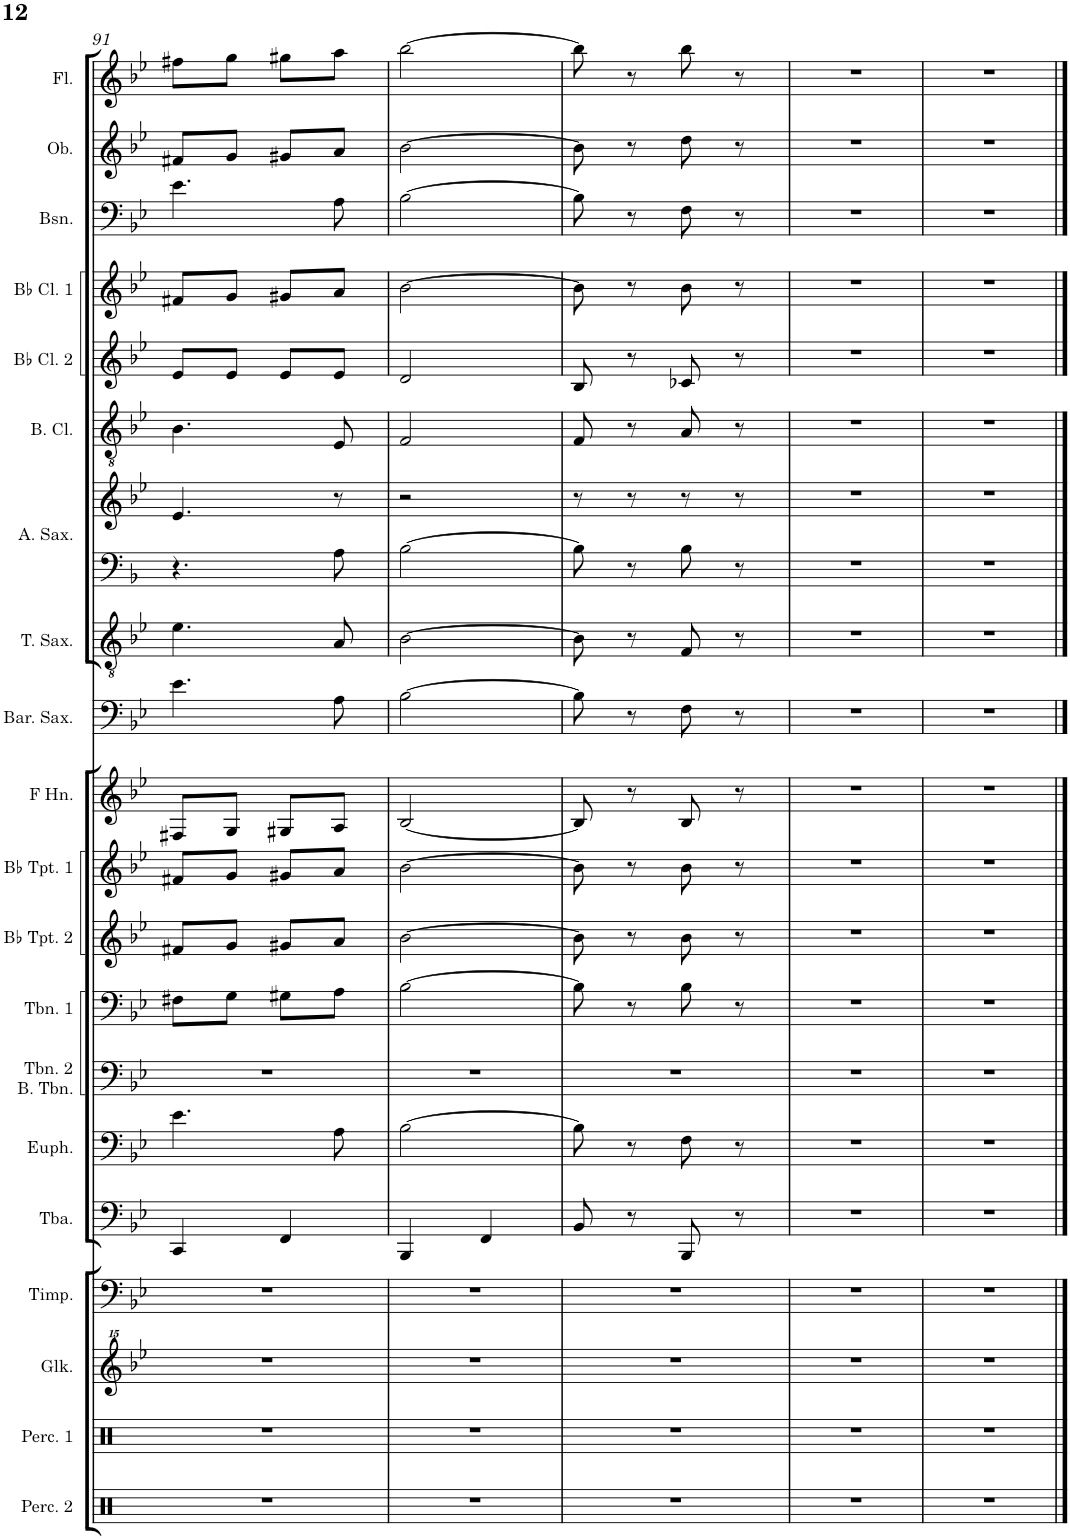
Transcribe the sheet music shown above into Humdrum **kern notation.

**kern	**kern	**kern	**kern	**kern	**kern	**kern	**kern	**kern	**kern	**kern	**kern	**kern	**kern	**kern	**kern	**kern	**kern	**kern	**kern	**kern
*part20	*part19	*part18	*part17	*part16	*part15	*part14	*part13	*part12	*part11	*part10	*part9	*part8	*part7	*part7	*part6	*part5	*part4	*part3	*part2	*part1
*staff21	*staff20	*staff19	*staff18	*staff17	*staff16	*staff15	*staff14	*staff13	*staff12	*staff11	*staff10	*staff9	*staff8	*staff7	*staff6	*staff5	*staff4	*staff3	*staff2	*staff1
*I"Percussion 2	*I"Percussion 1	*I"Glockenspiel	*I"Timpani	*I"Tuba	*I"Euphonium	*I"Trombone 2 Bass Trombone	*I"Trombone 1	*I"Bb Trumpet 2	*I"Bb Trumpet 1	*I"Horn in F	*I"Baritone Saxophone	*I"Tenor Saxophone	*I"Alto Saxophone	*	*I"Bass Clarinet	*I"Bb Clarinet 2	*I"Bb Clarinet 1	*I"Bassoon	*I"Oboe	*I"Flute
*I'Perc. 2	*I'Perc. 1	*I'Glk.	*I'Timp.	*I'Tba.	*I'Euph.	*I'Tbn. 2 B. Tbn.	*I'Tbn. 1	*I'Bb Tpt. 2	*I'Bb Tpt. 1	*	*I'Bar. Sax.	*I'T. Sax.	*I'A. Sax.	*	*I'B. Cl.	*I'Bb Cl. 2	*I'Bb Cl. 1	*I'Bsn.	*I'Ob.	*I'Fl.
!!LO:PB:g=z
*clefX	*clefX	*clefG^^2	*clefF4	*clefF4	*clefF4	*clefF4	*clefF4	*clefG2	*clefG2	*clefG2	*clefF4	*clefGv2	*clefF4	*clefG2	*clefGv2	*clefG2	*clefG2	*clefF4	*clefG2	*clefG2
*	*	*	*	*	*	*	*	*ITrd1c2	*ITrd1c2	*ITrd4c7	*ITrd12c21	*ITrd8c14	*ITrd5c9	*ITrd5c9	*ITrd8c14	*ITrd1c2	*ITrd1c2	*	*	*
*k[]	*k[]	*k[b-e-]	*k[b-e-]	*k[b-e-]	*k[b-e-]	*k[b-e-]	*k[b-e-]	*k[b-e-]	*k[b-e-]	*k[b-e-]	*k[b-e-]	*k[b-e-]	*k[b-]	*k[b-e-]	*k[b-e-]	*k[b-e-]	*k[b-e-]	*k[b-e-]	*k[b-e-]	*k[b-e-]
*M2/4	*M2/4	*M2/4	*M2/4	*M2/4	*M2/4	*M2/4	*M2/4	*M2/4	*M2/4	*M2/4	*M2/4	*M2/4	*M2/4	*M2/4	*M2/4	*M2/4	*M2/4	*M2/4	*M2/4	*M2/4
=91	=91	=91	=91	=91	=91	=91	=91	=91	=91	=91	=91	=91	=91	=91	=91	=91	=91	=91	=91	=91
2r	2r	2r	2r	4CC/	4.e-\	2r	8F#X\L	8f#X/L	8f#X/L	8F#X/L	4.e-\	4.e-\	4.r	4.e-/	4.B-\	8e-/L	8f#X/L	4.e-\	8f#X/L	8ff#X\L
.	.	.	.	.	.	.	8G\J	8g/J	8g/J	8G/J	.	.	.	.	.	8e-/J	8g/J	.	8g/J	8gg\J
.	.	.	.	4FF/	.	.	8G#X\L	8g#X/L	8g#X/L	8G#X/L	.	.	.	.	.	8e-/L	8g#X/L	.	8g#X/L	8gg#X\L
.	.	.	.	.	8A\	.	8A\J	8a/J	8a/J	8A/J	8A\	8A/	8A\	8r	8E-/	8e-/J	8a/J	8A\	8a/J	8aa\J
=92	=92	=92	=92	=92	=92	=92	=92	=92	=92	=92	=92	=92	=92	=92	=92	=92	=92	=92	=92	=92
2r	2r	2r	2r	4BBB-/	[2B-\	2r	[2B-\	[2b-\	[2b-\	[2B-/	[2B-\	[2B-\	[2B-\	2r	2F/	2d/	[2b-\	[2B-\	[2b-\	[2bb-\
.	.	.	.	4FF/	.	.	.	.	.	.	.	.	.	.	.	.	.	.	.	.
=93	=93	=93	=93	=93	=93	=93	=93	=93	=93	=93	=93	=93	=93	=93	=93	=93	=93	=93	=93	=93
2r	2r	2r	2r	8BB-/	8B-\]	2r	8B-\]	8b-\]	8b-\]	8B-/]	8B-\]	8B-\]	8B-\]	8r	8F/	8B-/	8b-\]	8B-\]	8b-\]	8bb-\]
.	.	.	.	8r	8r	.	8r	8r	8r	8r	8r	8r	8r	8r	8r	8r	8r	8r	8r	8r
.	.	.	.	8BBB-/	8F\	.	8B-\	8b-\	8b-\	8B-/	8F\	8F/	8B-\	8r	8A/	8c-X/	8b-\	8F\	8dd\	8bb-\
.	.	.	.	8r	8r	.	8r	8r	8r	8r	8r	8r	8r	8r	8r	8r	8r	8r	8r	8r
=94	=94	=94	=94	=94	=94	=94	=94	=94	=94	=94	=94	=94	=94	=94	=94	=94	=94	=94	=94	=94
2r	2r	2r	2r	2r	2r	2r	2r	2r	2r	2r	2r	2r	2r	2r	2r	2r	2r	2r	2r	2r
=95	=95	=95	=95	=95	=95	=95	=95	=95	=95	=95	=95	=95	=95	=95	=95	=95	=95	=95	=95	=95
2r	2r	2r	2r	2r	2r	2r	2r	2r	2r	2r	2r	2r	2r	2r	2r	2r	2r	2r	2r	2r
==	==	==	==	==	==	==	==	==	==	==	==	==	==	==	==	==	==	==	==	==
*-	*-	*-	*-	*-	*-	*-	*-	*-	*-	*-	*-	*-	*-	*-	*-	*-	*-	*-	*-	*-
